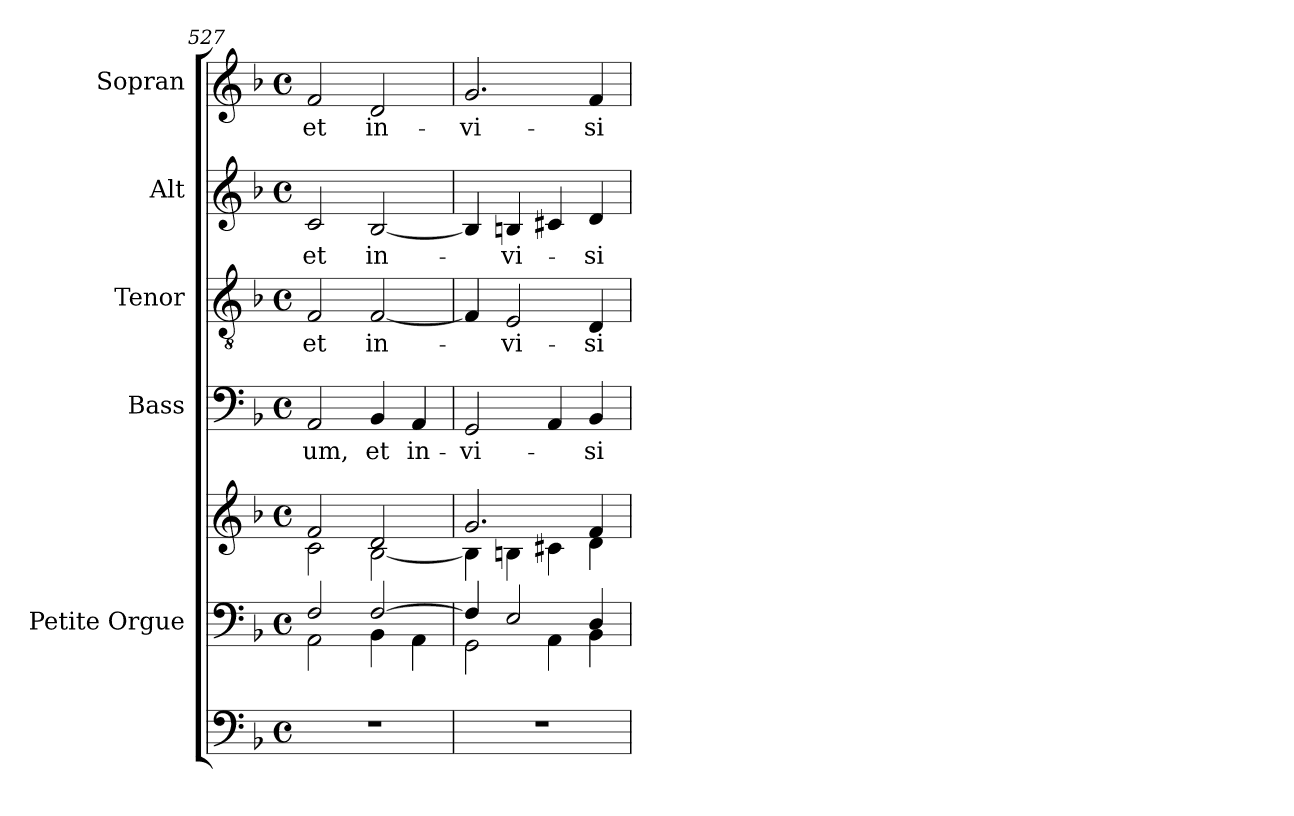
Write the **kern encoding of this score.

**kern	**kern	**kern	**kern	**text	**kern	**text	**kern	**text	**kern	**text
*part6	*part5	*part5	*part4	*part4	*part3	*part3	*part2	*part2	*part1	*part1
*staff7	*staff6	*staff5	*staff4	*staff4	*staff3	*staff3	*staff2	*staff2	*staff1	*staff1
*	*I"Petite Orgue	*	*I"Bass	*	*I"Tenor	*	*I"Alt	*	*I"Sopran	*
*	*I'Org. 1	*	*I'B.	*	*I'T.	*	*I'A.	*	*I'S.	*
*clefF4	*clefF4	*clefG2	*clefF4	*	*clefGv2	*	*clefG2	*	*clefG2	*
*k[b-]	*k[b-]	*k[b-]	*k[b-]	*	*k[b-]	*	*k[b-]	*	*k[b-]	*
*F:	*F:	*F:	*F:	*	*F:	*	*F:	*	*F:	*
*M4/4	*M4/4	*M4/4	*M4/4	*	*M4/4	*	*M4/4	*	*M4/4	*
*met(c)	*met(c)	*met(c)	*met(c)	*	*met(c)	*	*met(c)	*	*met(c)	*
=527	=527	=527	=527	=527	=527	=527	=527	=527	=527	=527
*	*^	*^	*	*	*	*	*	*	*	*
!	!	!	!	!	!	!LO:LY:b	!	!LO:LY:b	!	!LO:LY:b	!	!LO:LY:b
1r	2F/	2AA\	2f/	2c\	2AA/	-um,	2F/	et	2c/	et	2f/	et
!	!	!	!	!	!	!LO:LY:b	!	!LO:LY:b	!	!LO:LY:b	!	!LO:LY:b
.	[>2F/	4BB-\	2d/	[<2B-\	4BB-/	et	[2F/	in-	[2B-/	in-	2d/	in-
!	!	!	!	!	!	!LO:LY:b	!	!	!	!	!	!
.	.	4AA\	.	.	4AA/	in-	.	.	.	.	.	.
=528	=528	=528	=528	=528	=528	=528	=528	=528	=528	=528	=528	=528
!	!	!	!	!	!	!LO:LY:b	!	!	!	!	!	!LO:LY:b
1r	4F/]	2GG\	2.g/	4B-\]	2GG/	-vi-	4F/]	.	4B-/]	.	2.g/	-vi-
!	!	!	!	!	!	!	!	!LO:LY:b	!	!LO:LY:b	!	!
.	2E/	.	.	4Bn\	.	.	2E/	-vi-	4Bn/	-vi-	.	.
.	.	4AA\	.	4c#X\	4AA/	.	.	.	4c#X/	.	.	.
!	!	!	!	!	!	!LO:LY:b	!	!LO:LY:b	!	!LO:LY:b	!	!LO:LY:b
.	4D/	4BB-\	4f/	4d\	4BB-/	-si-	4D/	-si-	4d/	-si-	4f/	-si-
*	*v	*v	*	*	*	*	*	*	*	*	*	*
*	*	*v	*v	*	*	*	*	*	*	*	*
=	=	=	=	=	=	=	=	=	=	=
*-	*-	*-	*-	*-	*-	*-	*-	*-	*-	*-
